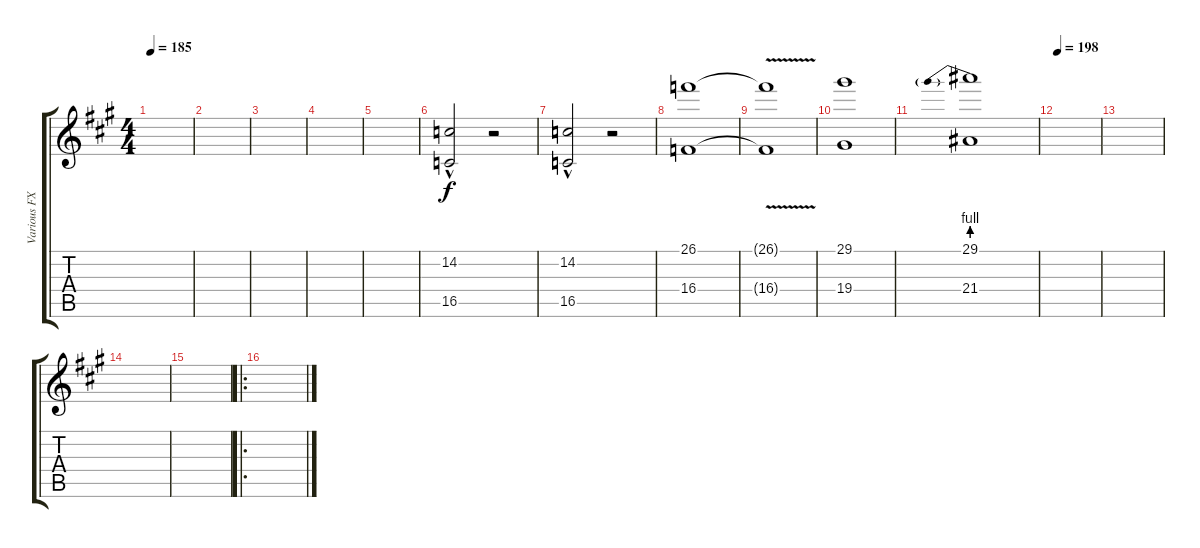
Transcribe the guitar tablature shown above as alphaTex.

\track ("Various FX" "Various FX") {instrument choiraahs}
\staff {score tabs}
\tuning (Eb4 Bb3 Gb3 Db3 Ab2 Eb2) {hide}
\ts (4 4)
\tempo 185
\clef g2
\ks f#minor
|
|
|
|
|
(14.2{hac} 16.5).2 r.2 |
(14.2{hac} 16.5).2 r.2 |
(26.1 16.4).1{dy f} |
(26.1{v t} 16.4{v t}).1 |
(29.1 19.4).1 |
(29.1{be (prebend 0 4 60 4)} 21.4).1 |
\tempo 198
|
|
|
|
\ro
